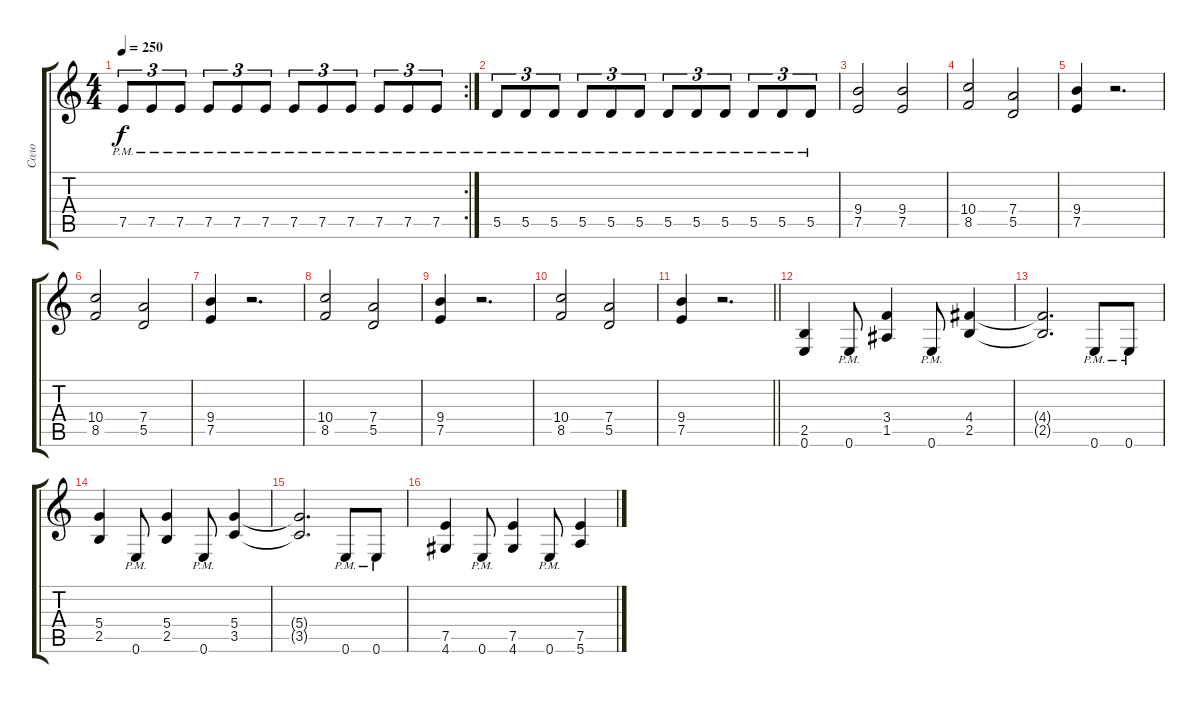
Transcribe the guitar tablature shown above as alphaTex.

\track ("Соло" "Соло") {instrument distortionguitar}
\staff {score tabs}
\tuning (E4 B3 G3 D3 A2 E2) {hide}
\rc 2
\ts (4 4)
\tempo 250
\clef g2
\ks c
7.5{pm}.8{tu (3 2) dy f} 7.5{pm}.8{tu (3 2)} 7.5{pm}.8{tu (3 2)} 7.5{pm}.8{tu (3 2)} 7.5{pm}.8{tu (3 2)} 7.5{pm}.8{tu (3 2)} 7.5{pm}.8{tu (3 2)} 7.5{pm}.8{tu (3 2)} 7.5{pm}.8{tu (3 2)} 7.5{pm}.8{tu (3 2)} 7.5{pm}.8{tu (3 2)} 7.5{pm}.8{tu (3 2)} |
5.5{pm}.8{tu (3 2)} 5.5{pm}.8{tu (3 2)} 5.5{pm}.8{tu (3 2)} 5.5{pm}.8{tu (3 2)} 5.5{pm}.8{tu (3 2)} 5.5{pm}.8{tu (3 2)} 5.5{pm}.8{tu (3 2)} 5.5{pm}.8{tu (3 2)} 5.5{pm}.8{tu (3 2)} 5.5{pm}.8{tu (3 2)} 5.5{pm}.8{tu (3 2)} 5.5{pm}.8{tu (3 2)} |
(9.4 7.5).2 (9.4 7.5).2 |
(10.4 8.5).2 (7.4 5.5).2 |
(9.4 7.5).4 r.2{d} |
(10.4 8.5).2 (7.4 5.5).2 |
(9.4 7.5).4 r.2{d} |
(10.4 8.5).2 (7.4 5.5).2 |
(9.4 7.5).4 r.2{d} |
(10.4 8.5).2 (7.4 5.5).2 |
\barLineRight lightlight
(9.4 7.5).4 r.2{d} |
(2.5 0.6).4 0.6{pm}.8 (3.4 1.5).4 0.6{pm}.8 (4.4 2.5).4 |
(4.4{t} 2.5{t}).2{d} 0.6{pm}.8 0.6{pm}.8 |
(5.4 2.5).4 0.6{pm}.8 (5.4 2.5).4 0.6{pm}.8 (5.4 3.5).4 |
(5.4{t} 3.5{t}).2{d} 0.6{pm}.8 0.6{pm}.8 |
(7.5 4.6).4 0.6{pm}.8 (7.5 4.6).4 0.6{pm}.8 (7.5 5.6).4
